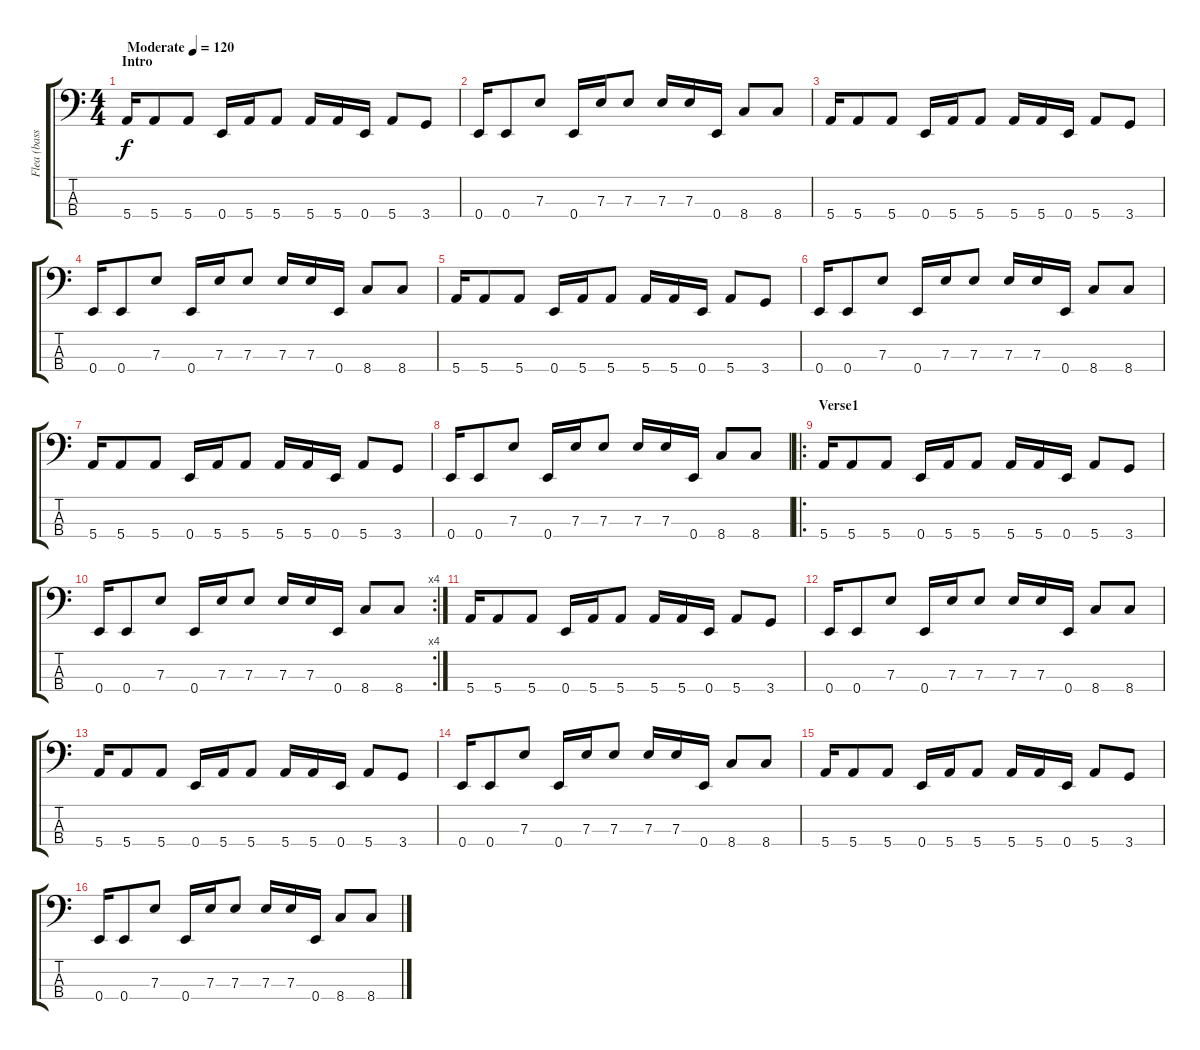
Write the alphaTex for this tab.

\track ("Flea (bass)" "Flea (bass") {instrument electricbassfinger}
\staff {score tabs}
\tuning (G2 D2 A1 E1) {hide}
\ts (4 4)
\section ("" "Intro")
\tempo (120 "Moderate")
\clef f4
\ks c
5.4.16{dy f instrument electricbassfinger} 5.4.8 5.4.8 0.4.16 5.4.16 5.4.8 5.4.16 5.4.16 0.4.16 5.4.8 3.4.8 |
0.4.16 0.4.8 7.3.8 0.4.16 7.3.16 7.3.8 7.3.16 7.3.16 0.4.16 8.4.8 8.4.8 |
5.4.16 5.4.8 5.4.8 0.4.16 5.4.16 5.4.8 5.4.16 5.4.16 0.4.16 5.4.8 3.4.8 |
0.4.16 0.4.8 7.3.8 0.4.16 7.3.16 7.3.8 7.3.16 7.3.16 0.4.16 8.4.8 8.4.8 |
5.4.16 5.4.8 5.4.8 0.4.16 5.4.16 5.4.8 5.4.16 5.4.16 0.4.16 5.4.8 3.4.8 |
0.4.16 0.4.8 7.3.8 0.4.16 7.3.16 7.3.8 7.3.16 7.3.16 0.4.16 8.4.8 8.4.8 |
5.4.16 5.4.8 5.4.8 0.4.16 5.4.16 5.4.8 5.4.16 5.4.16 0.4.16 5.4.8 3.4.8 |
0.4.16 0.4.8 7.3.8 0.4.16 7.3.16 7.3.8 7.3.16 7.3.16 0.4.16 8.4.8 8.4.8 |
\ro
\section ("" "Verse1")
5.4.16 5.4.8 5.4.8 0.4.16 5.4.16 5.4.8 5.4.16 5.4.16 0.4.16 5.4.8 3.4.8 |
\rc 4
0.4.16 0.4.8 7.3.8 0.4.16 7.3.16 7.3.8 7.3.16 7.3.16 0.4.16 8.4.8 8.4.8 |
5.4.16 5.4.8 5.4.8 0.4.16 5.4.16 5.4.8 5.4.16 5.4.16 0.4.16 5.4.8 3.4.8 |
0.4.16 0.4.8 7.3.8 0.4.16 7.3.16 7.3.8 7.3.16 7.3.16 0.4.16 8.4.8 8.4.8 |
5.4.16 5.4.8 5.4.8 0.4.16 5.4.16 5.4.8 5.4.16 5.4.16 0.4.16 5.4.8 3.4.8 |
0.4.16 0.4.8 7.3.8 0.4.16 7.3.16 7.3.8 7.3.16 7.3.16 0.4.16 8.4.8 8.4.8 |
5.4.16 5.4.8 5.4.8 0.4.16 5.4.16 5.4.8 5.4.16 5.4.16 0.4.16 5.4.8 3.4.8 |
0.4.16 0.4.8 7.3.8 0.4.16 7.3.16 7.3.8 7.3.16 7.3.16 0.4.16 8.4.8 8.4.8
